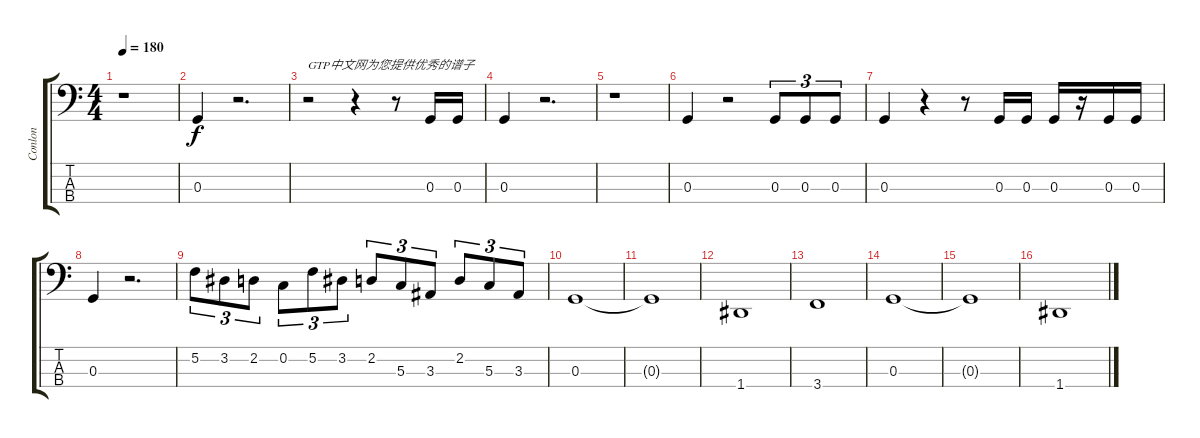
\track ("Conlon" "Conlon") {instrument electricbassfinger}
\staff {score tabs}
\tuning (F2 C2 G1 D1) {hide}
\ts (4 4)
\tempo 180
\clef f4
\ks c
r.1{dy f instrument electricbassfinger} |
0.3.4 r.2{d} |
r.2{txt "GTP中文网为您提供优秀的谱子" instrument slapbass1} r.4 r.8 0.3.16 0.3.16 |
0.3.4 r.2{d} |
r.1 |
0.3.4{instrument slapbass1} r.2 0.3.8{tu (3 2)} 0.3.8{tu (3 2)} 0.3.8{tu (3 2)} |
0.3.4 r.4 r.8 0.3.16 0.3.16 0.3.16 r.16 0.3.16 0.3.16 |
0.3.4 r.2{d} |
5.2.8{tu (3 2) instrument electricbassfinger} 3.2.8{tu (3 2)} 2.2.8{tu (3 2)} 0.2.8{tu (3 2)} 5.2.8{tu (3 2)} 3.2.8{tu (3 2)} 2.2.8{tu (3 2)} 5.3.8{tu (3 2)} 3.3.8{tu (3 2)} 2.2.8{tu (3 2)} 5.3.8{tu (3 2)} 3.3.8{tu (3 2)} |
0.3.1 |
0.3{t}.1 |
1.4.1 |
3.4.1 |
0.3.1 |
0.3{t}.1 |
1.4.1
